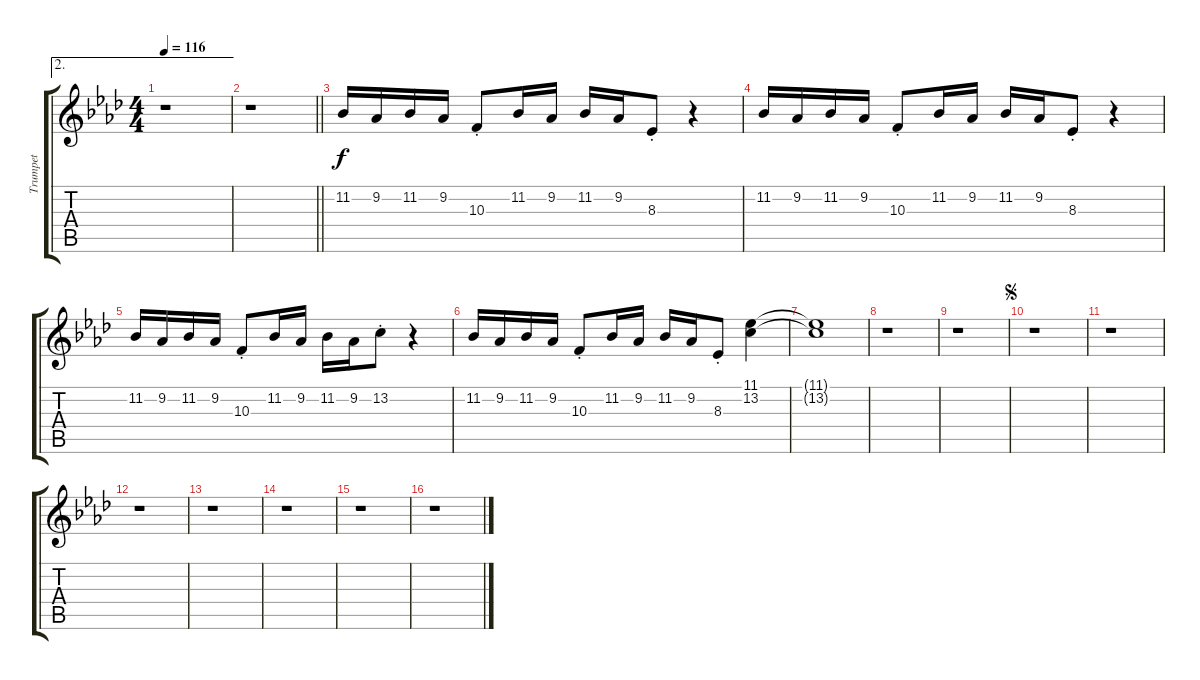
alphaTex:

\track ("Trumpet" "Trumpet") {instrument trumpet}
\staff {score tabs}
\tuning (E4 B3 G3 D3 A2 E2) {hide}
\ae 2
\ts (4 4)
\tempo 116
\clef g2
\ks ab
r.1{dy f} |
\barLineRight lightlight
r.1 |
11.2.16 9.2.16 11.2.16 9.2.16 10.3{st}.8 11.2.16 9.2.16 11.2.16 9.2.16 8.3{st}.8 r.4 |
11.2.16 9.2.16 11.2.16 9.2.16 10.3{st}.8 11.2.16 9.2.16 11.2.16 9.2.16 8.3{st}.8 r.4 |
11.2.16 9.2.16 11.2.16 9.2.16 10.3{st}.8 11.2.16 9.2.16 11.2.16 9.2.16 13.2{st}.8 r.4 |
11.2.16 9.2.16 11.2.16 9.2.16 10.3{st}.8 11.2.16 9.2.16 11.2.16 9.2.16 8.3{st}.8 (11.1 13.2).4 |
(11.1{t} 13.2{t}).1 |
r.1 |
r.1 |
\jump segno
r.1 |
r.1 |
r.1 |
r.1 |
r.1 |
r.1 |
r.1
